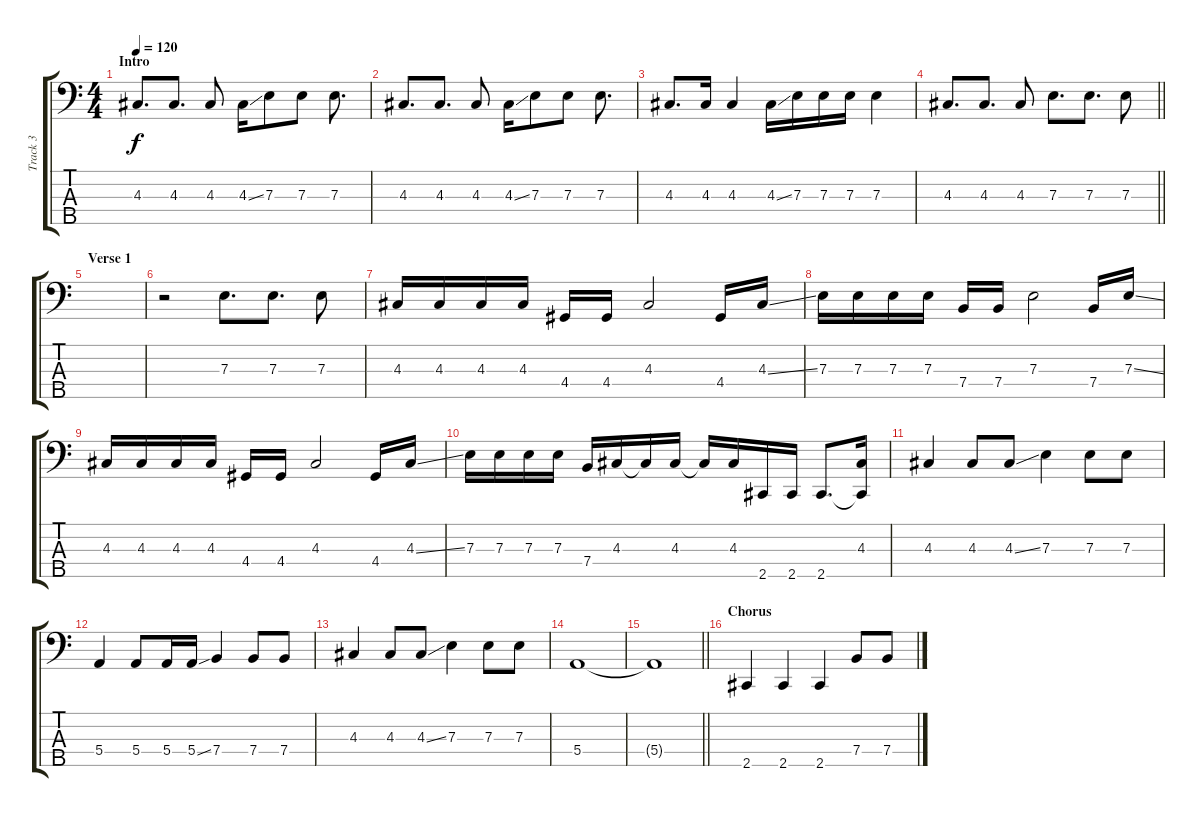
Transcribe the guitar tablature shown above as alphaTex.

\track ("Track 3" "Track 3") {instrument electricbassfinger}
\staff {score tabs}
\tuning (G2 D2 A1 E1 B0) {hide}
\ts (4 4)
\section ("" "Intro")
\tempo 120
\clef f4
\ks c
4.3.8{d dy f instrument electricbassfinger} 4.3.8{d} 4.3.8 4.3{ss}.16 7.3.8 7.3.8 7.3.8{d} |
4.3.8{d} 4.3.8{d} 4.3.8 4.3{ss}.16 7.3.8 7.3.8 7.3.8{d} |
4.3.8{d} 4.3.16 4.3.4 4.3{ss}.16 7.3.16 7.3.16 7.3.16 7.3.4 |
\barLineRight lightlight
4.3.8{d} 4.3.8{d} 4.3.8 7.3.8{d} 7.3.8{d} 7.3.8 |
\section ("" "Verse 1")
|
r.2 7.3.8{d} 7.3.8{d} 7.3.8 |
4.3.16 4.3.16 4.3.16 4.3.16 4.4.16 4.4.16 4.3.2 4.4.16 4.3{ss}.16 |
7.3.16 7.3.16 7.3.16 7.3.16 7.4.16 7.4.16 7.3.2 7.4.16 7.3{ss}.16 |
4.3.16 4.3.16 4.3.16 4.3.16 4.4.16 4.4.16 4.3.2 4.4.16 4.3{ss}.16 |
7.3.16 7.3.16 7.3.16 7.3.16 7.4.16 4.3.16 4.3{t}.16 4.3.16 4.3{t}.16 4.3.16 2.5.16 2.5.16 2.5.8{d} (4.3 2.5{t}).16 |
4.3.4 4.3.8 4.3{ss}.8 7.3.4 7.3.8 7.3.8 |
5.4.4 5.4.8 5.4.16 5.4{ss}.16 7.4.4 7.4.8 7.4.8 |
4.3.4 4.3.8 4.3{ss}.8 7.3.4 7.3.8 7.3.8 |
5.4.1 |
\barLineRight lightlight
5.4{t}.1 |
\section ("" "Chorus")
2.5.4 2.5.4 2.5.4 7.4.8 7.4.8
